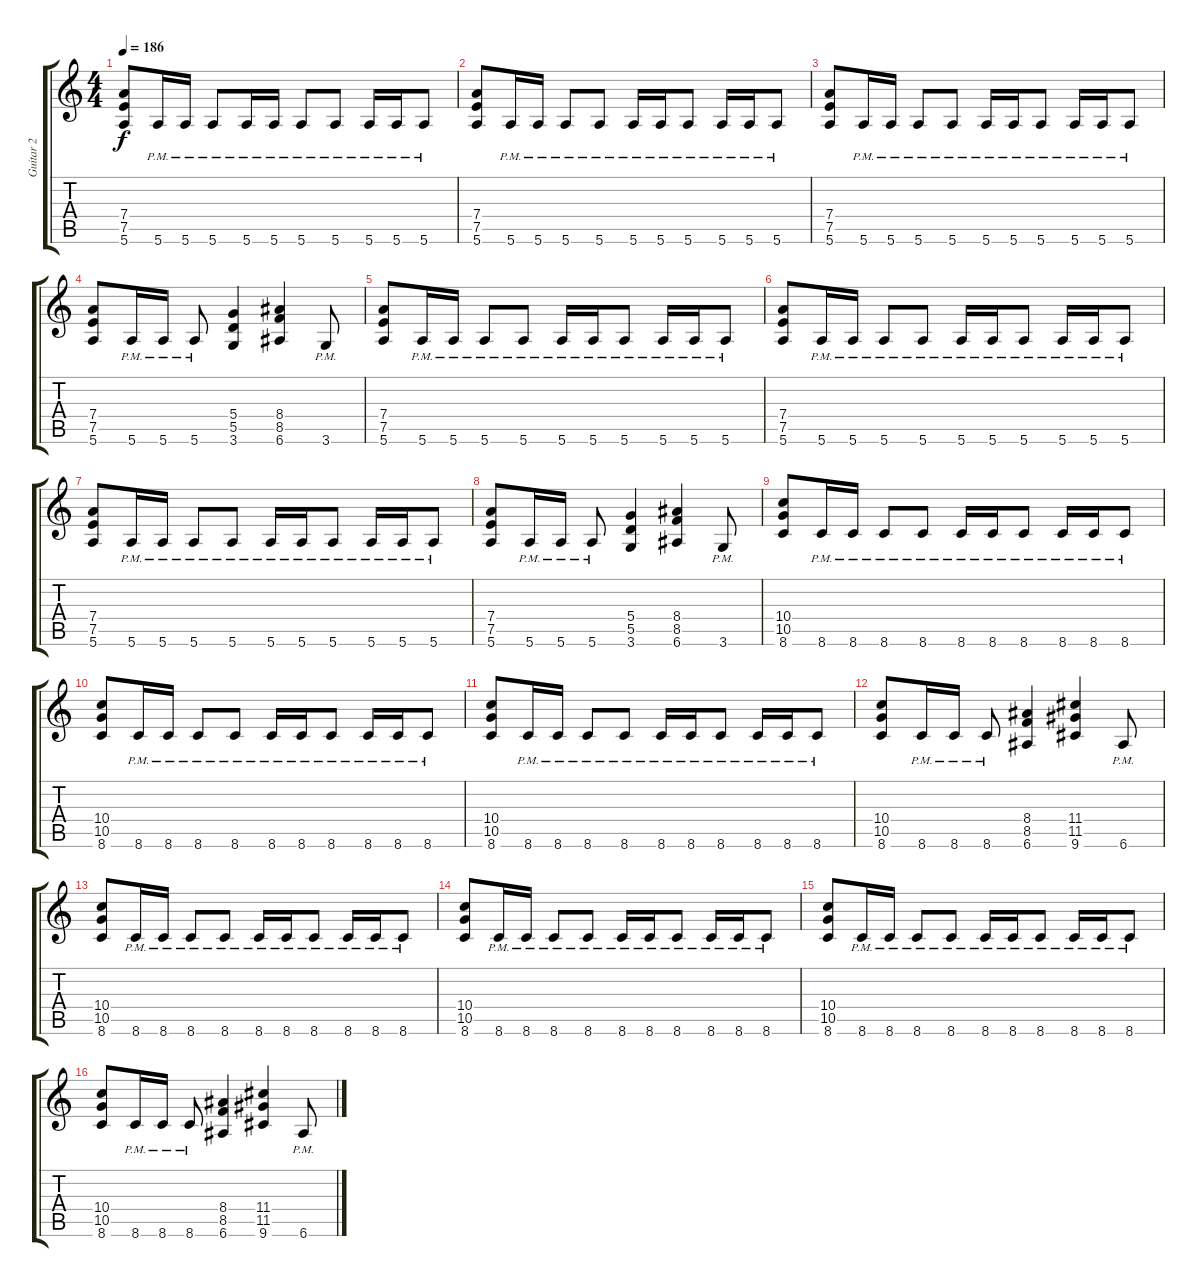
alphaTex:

\track ("Guitar 2" "Guitar 2") {instrument distortionguitar}
\staff {score tabs}
\tuning (E4 B3 G3 D3 A2 E2) {hide}
\ts (4 4)
\tempo 186
\clef g2
\ks c
(7.4 7.5 5.6).8{dy f instrument distortionguitar} 5.6{pm}.16 5.6{pm}.16 5.6{pm}.8 5.6{pm}.16 5.6{pm}.16 5.6{pm}.8 5.6{pm}.8 5.6{pm}.16 5.6{pm}.16 5.6{pm}.8 |
(7.4 7.5 5.6).8 5.6{pm}.16 5.6{pm}.16 5.6{pm}.8 5.6{pm}.8 5.6{pm}.16 5.6{pm}.16 5.6{pm}.8 5.6{pm}.16 5.6{pm}.16 5.6{pm}.8 |
(7.4 7.5 5.6).8 5.6{pm}.16 5.6{pm}.16 5.6{pm}.8 5.6{pm}.8 5.6{pm}.16 5.6{pm}.16 5.6{pm}.8 5.6{pm}.16 5.6{pm}.16 5.6{pm}.8 |
(7.4 7.5 5.6).8 5.6{pm}.16 5.6{pm}.16 5.6{pm}.8 (5.4 5.5 3.6).4 (8.4 8.5 6.6).4 3.6{pm}.8 |
(7.4 7.5 5.6).8 5.6{pm}.16 5.6{pm}.16 5.6{pm}.8 5.6{pm}.8 5.6{pm}.16 5.6{pm}.16 5.6{pm}.8 5.6{pm}.16 5.6{pm}.16 5.6{pm}.8 |
(7.4 7.5 5.6).8 5.6{pm}.16 5.6{pm}.16 5.6{pm}.8 5.6{pm}.8 5.6{pm}.16 5.6{pm}.16 5.6{pm}.8 5.6{pm}.16 5.6{pm}.16 5.6{pm}.8 |
(7.4 7.5 5.6).8 5.6{pm}.16 5.6{pm}.16 5.6{pm}.8 5.6{pm}.8 5.6{pm}.16 5.6{pm}.16 5.6{pm}.8 5.6{pm}.16 5.6{pm}.16 5.6{pm}.8 |
(7.4 7.5 5.6).8 5.6{pm}.16 5.6{pm}.16 5.6{pm}.8 (5.4 5.5 3.6).4 (8.4 8.5 6.6).4 3.6{pm}.8 |
(10.4 10.5 8.6).8 8.6{pm}.16 8.6{pm}.16 8.6{pm}.8 8.6{pm}.8 8.6{pm}.16 8.6{pm}.16 8.6{pm}.8 8.6{pm}.16 8.6{pm}.16 8.6{pm}.8 |
(10.4 10.5 8.6).8 8.6{pm}.16 8.6{pm}.16 8.6{pm}.8 8.6{pm}.8 8.6{pm}.16 8.6{pm}.16 8.6{pm}.8 8.6{pm}.16 8.6{pm}.16 8.6{pm}.8 |
(10.4 10.5 8.6).8 8.6{pm}.16 8.6{pm}.16 8.6{pm}.8 8.6{pm}.8 8.6{pm}.16 8.6{pm}.16 8.6{pm}.8 8.6{pm}.16 8.6{pm}.16 8.6{pm}.8 |
(10.4 10.5 8.6).8 8.6{pm}.16 8.6{pm}.16 8.6{pm}.8 (8.4 8.5 6.6).4 (11.4 11.5 9.6).4 6.6{pm}.8 |
(10.4 10.5 8.6).8 8.6{pm}.16 8.6{pm}.16 8.6{pm}.8 8.6{pm}.8 8.6{pm}.16 8.6{pm}.16 8.6{pm}.8 8.6{pm}.16 8.6{pm}.16 8.6{pm}.8 |
(10.4 10.5 8.6).8 8.6{pm}.16 8.6{pm}.16 8.6{pm}.8 8.6{pm}.8 8.6{pm}.16 8.6{pm}.16 8.6{pm}.8 8.6{pm}.16 8.6{pm}.16 8.6{pm}.8 |
(10.4 10.5 8.6).8 8.6{pm}.16 8.6{pm}.16 8.6{pm}.8 8.6{pm}.8 8.6{pm}.16 8.6{pm}.16 8.6{pm}.8 8.6{pm}.16 8.6{pm}.16 8.6{pm}.8 |
(10.4 10.5 8.6).8 8.6{pm}.16 8.6{pm}.16 8.6{pm}.8 (8.4 8.5 6.6).4 (11.4 11.5 9.6).4 6.6{pm}.8
